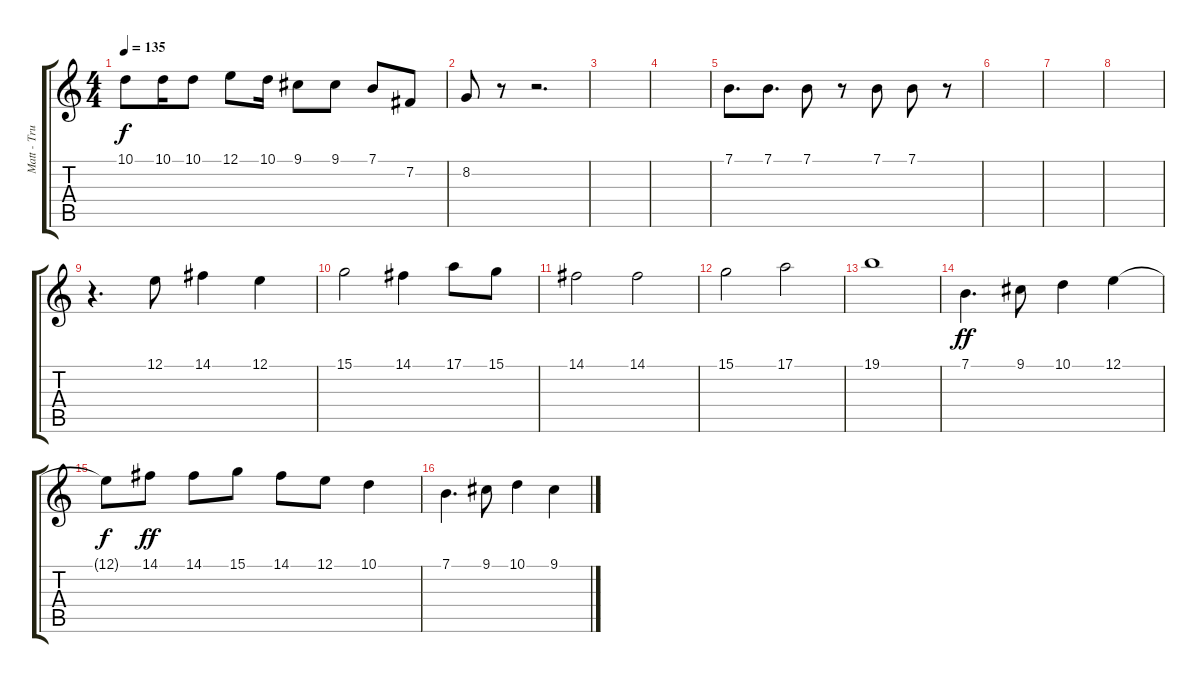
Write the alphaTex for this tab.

\track ("Matt - Trumpet" "Matt - Tru") {instrument trumpet}
\staff {score tabs}
\tuning (E4 B3 G3 D3 A2 E2) {hide}
\ts (4 4)
\tempo 135
\clef g2
\ks c
10.1.8{dy f} 10.1.16 10.1.8 12.1.8 10.1.16 9.1.8 9.1.8 7.1.8 7.2.8 |
8.2.8 r.8 r.2{d} |
|
|
7.1.8{d} 7.1.8{d} 7.1.8 r.8 7.1.8 7.1.8 r.8 |
|
|
|
r.4{d} 12.1.8 14.1.4 12.1.4 |
15.1.2 14.1.4 17.1.8 15.1.8 |
14.1.2 14.1.2 |
15.1.2 17.1.2 |
19.1.1 |
7.1.4{d dy ff} 9.1.8 10.1.4 12.1.4 |
12.1{t}.8{dy f} 14.1.8{dy ff} 14.1.8 15.1.8 14.1.8 12.1.8 10.1.4 |
7.1.4{d} 9.1.8 10.1.4 9.1.4
